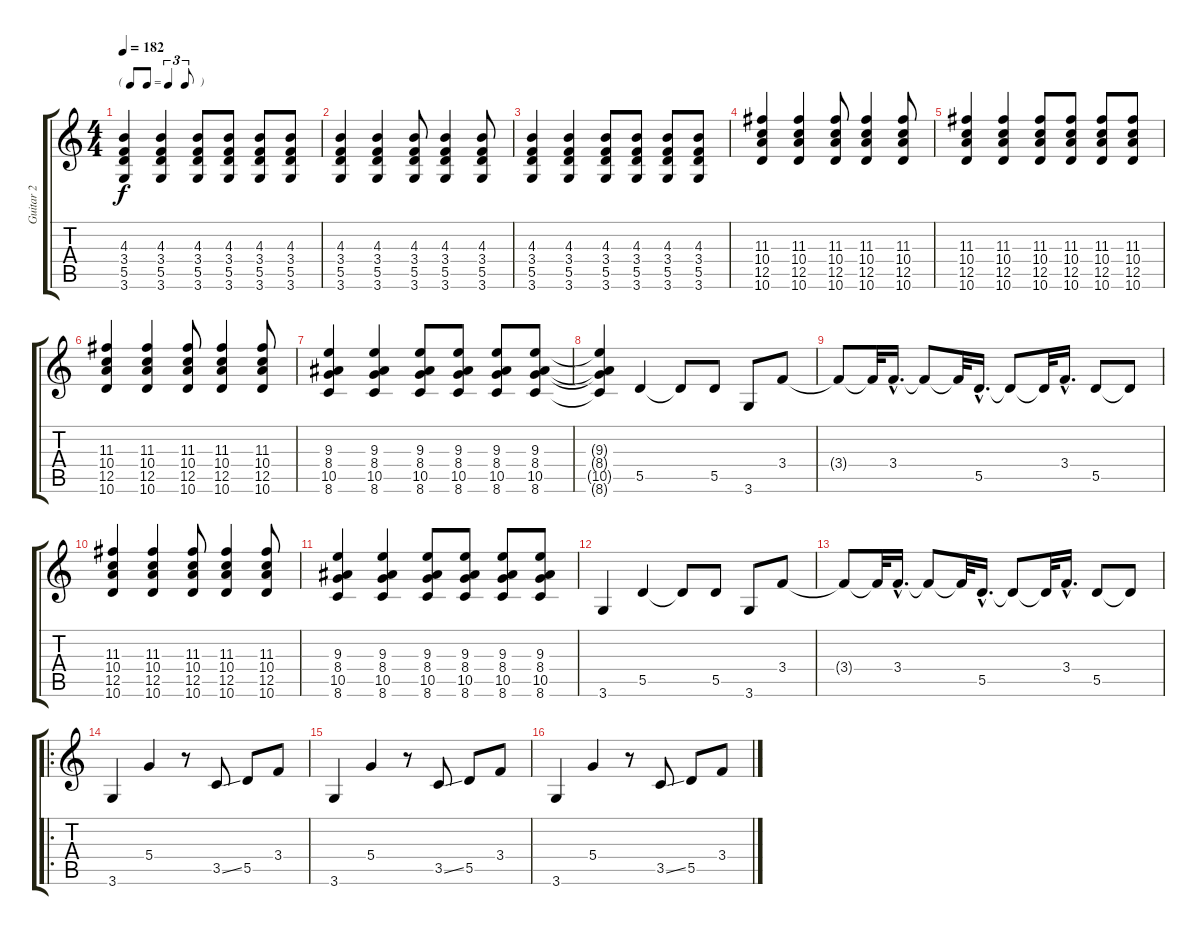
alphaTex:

\track ("Guitar 2" "Guitar 2") {instrument electricguitarclean}
\staff {score tabs}
\tuning (E4 B3 G3 D3 A2 E2) {hide}
\ts (4 4)
\tf triplet8th
\tempo 182
\clef g2
\ks c
(4.3 3.4 5.5 3.6).4{dy f} (4.3 3.4 5.5 3.6).4 (4.3 3.4 5.5 3.6).8 (4.3 3.4 5.5 3.6).8 (4.3 3.4 5.5 3.6).8 (4.3 3.4 5.5 3.6).8 |
(4.3 3.4 5.5 3.6).4 (4.3 3.4 5.5 3.6).4 (4.3 3.4 5.5 3.6).8 (4.3 3.4 5.5 3.6).4 (4.3 3.4 5.5 3.6).8 |
(4.3 3.4 5.5 3.6).4 (4.3 3.4 5.5 3.6).4 (4.3 3.4 5.5 3.6).8 (4.3 3.4 5.5 3.6).8 (4.3 3.4 5.5 3.6).8 (4.3 3.4 5.5 3.6).8 |
(11.3 10.4 12.5 10.6).4 (11.3 10.4 12.5 10.6).4 (11.3 10.4 12.5 10.6).8 (11.3 10.4 12.5 10.6).4 (11.3 10.4 12.5 10.6).8 |
(11.3 10.4 12.5 10.6).4 (11.3 10.4 12.5 10.6).4 (11.3 10.4 12.5 10.6).8 (11.3 10.4 12.5 10.6).8 (11.3 10.4 12.5 10.6).8 (11.3 10.4 12.5 10.6).8 |
(11.3 10.4 12.5 10.6).4 (11.3 10.4 12.5 10.6).4 (11.3 10.4 12.5 10.6).8 (11.3 10.4 12.5 10.6).4 (11.3 10.4 12.5 10.6).8 |
(9.3 8.4 10.5 8.6).4 (9.3 8.4 10.5 8.6).4 (9.3 8.4 10.5 8.6).8 (9.3 8.4 10.5 8.6).8 (9.3 8.4 10.5 8.6).8 (9.3 8.4 10.5 8.6).8 |
(9.3{t} 8.4{t} 10.5{t} 8.6{t}).4 5.5.4 5.5{t}.8 5.5.8 3.6.8 3.4.8 |
3.4{t}.8 3.4{t}.32 3.4{hac}.16{d} 3.4{t}.8 3.4{t}.32 5.5{hac}.16{d} 5.5{t}.8 5.5{t}.32 3.4{hac}.16{d} 5.5.8 5.5{t}.8 |
(11.3 10.4 12.5 10.6).4 (11.3 10.4 12.5 10.6).4 (11.3 10.4 12.5 10.6).8 (11.3 10.4 12.5 10.6).4 (11.3 10.4 12.5 10.6).8 |
(9.3 8.4 10.5 8.6).4 (9.3 8.4 10.5 8.6).4 (9.3 8.4 10.5 8.6).8 (9.3 8.4 10.5 8.6).8 (9.3 8.4 10.5 8.6).8 (9.3 8.4 10.5 8.6).8 |
3.6.4 5.5.4 5.5{t}.8 5.5.8 3.6.8 3.4.8 |
3.4{t}.8 3.4{t}.32 3.4{hac}.16{d} 3.4{t}.8 3.4{t}.32 5.5{hac}.16{d} 5.5{t}.8 5.5{t}.32 3.4{hac}.16{d} 5.5.8 5.5{t}.8 |
\ro
3.6.4 5.4.4 r.8 3.5{ss}.8 5.5.8 3.4.8 |
3.6.4 5.4.4 r.8 3.5{ss}.8 5.5.8 3.4.8 |
3.6.4 5.4.4 r.8 3.5{ss}.8 5.5.8 3.4.8
